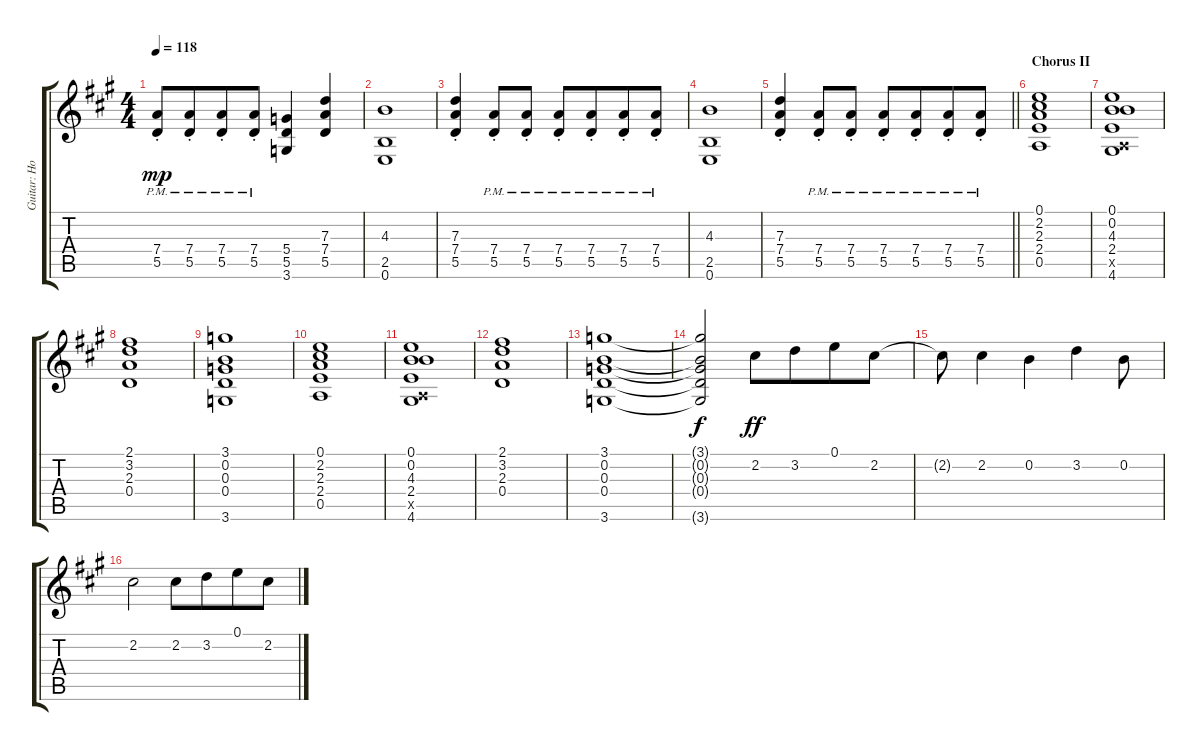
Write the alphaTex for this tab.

\track ("Guitar: Howard" "Guitar: Ho") {instrument overdrivenguitar}
\staff {score tabs}
\tuning (E4 B3 G3 D3 A2 E2) {hide}
\ts (4 4)
\tempo 118
\clef g2
\ks a
(7.4{pm st} 5.5{pm st}).8{dy mp} (7.4{pm st} 5.5{pm st}).8{beam merge} (7.4{pm st} 5.5{pm st}).8 (7.4{pm st} 5.5{pm st}).8 (5.4 5.5 3.6).4 (7.3 7.4 5.5).4 |
(4.3 2.5 0.6).1 |
(7.3 7.4{st} 5.5{st}).4 (7.4{pm st} 5.5{pm st}).8 (7.4{pm st} 5.5{pm st}).8 (7.4{pm st} 5.5{pm st}).8 (7.4{pm st} 5.5{pm st}).8{beam merge} (7.4{pm st} 5.5{pm st}).8 (7.4{pm st} 5.5{pm st}).8 |
(4.3 2.5 0.6).1 |
\barLineRight lightlight
(7.3 7.4{st} 5.5{st}).4 (7.4{pm st} 5.5{pm st}).8 (7.4{pm st} 5.5{pm st}).8 (7.4{pm st} 5.5{pm st}).8 (7.4{pm st} 5.5{pm st}).8{beam merge} (7.4{pm st} 5.5{pm st}).8 (7.4{pm st} 5.5{pm st}).8 |
\section ("" "Chorus II")
(0.1 2.2 2.3 2.4 0.5).1 |
(0.1 0.2 4.3 2.4 0.5{x} 4.6).1 |
(2.1 3.2 2.3 0.4).1 |
(3.1 0.2 0.3 0.4 3.6).1 |
(0.1 2.2 2.3 2.4 0.5).1 |
(0.1 0.2 4.3 2.4 0.5{x} 4.6).1 |
(2.1 3.2 2.3 0.4).1 |
(3.1 0.2 0.3 0.4 3.6).1 |
(3.1{t} 0.2{t} 0.3{t} 0.4{t} 3.6{t}).2{dy f} 2.2.8{dy ff} 3.2.8{beam merge} 0.1.8 2.2.8 |
2.2{t}.8 2.2.4 0.2.4 3.2.4 0.2.8 |
2.2.2 2.2.8 3.2.8{beam merge} 0.1.8 2.2.8
